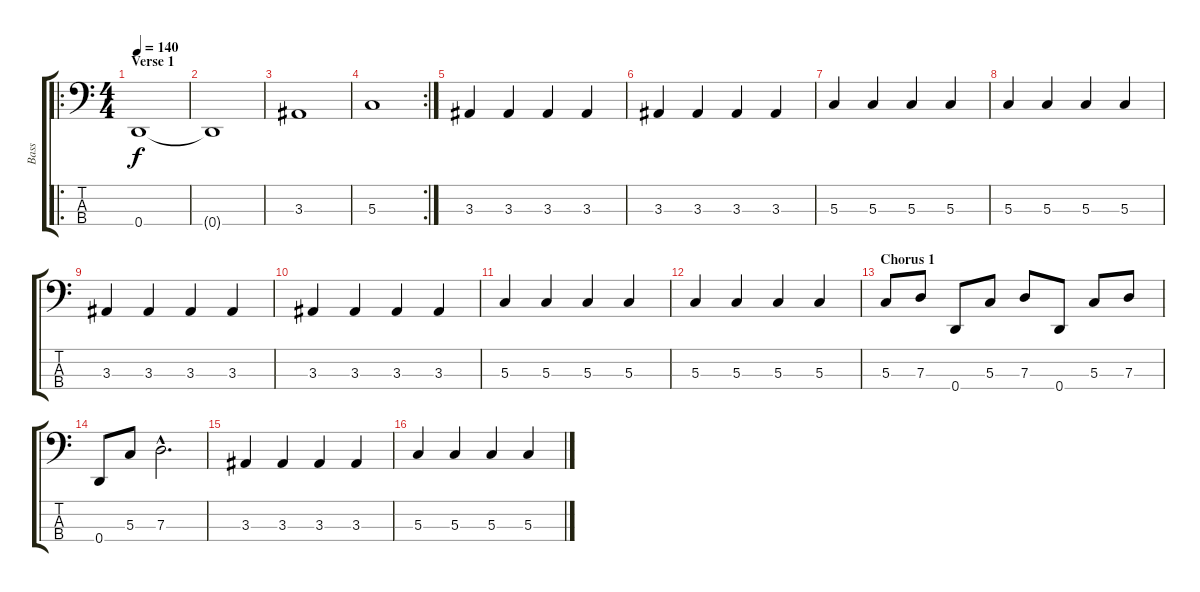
\track ("Bass" "Bass") {instrument electricbassfinger}
\staff {score tabs}
\tuning (F2 C2 G1 D1) {hide}
\ro
\ts (4 4)
\section ("" "Verse 1")
\tempo 140
\clef f4
\ks c
0.4.1{dy f} |
0.4{t}.1 |
3.3.1 |
\rc 2
5.3.1 |
3.3.4 3.3.4 3.3.4 3.3.4 |
3.3.4 3.3.4 3.3.4 3.3.4 |
5.3.4 5.3.4 5.3.4 5.3.4 |
5.3.4 5.3.4 5.3.4 5.3.4 |
3.3.4 3.3.4 3.3.4 3.3.4 |
3.3.4 3.3.4 3.3.4 3.3.4 |
5.3.4 5.3.4 5.3.4 5.3.4 |
5.3.4 5.3.4 5.3.4 5.3.4 |
\section ("" "Chorus 1")
5.3.8 7.3.8 0.4.8 5.3.8 7.3.8 0.4.8 5.3.8 7.3.8 |
0.4.8 5.3.8 7.3{hac}.2{d} |
3.3.4 3.3.4 3.3.4 3.3.4 |
5.3.4 5.3.4 5.3.4 5.3.4
